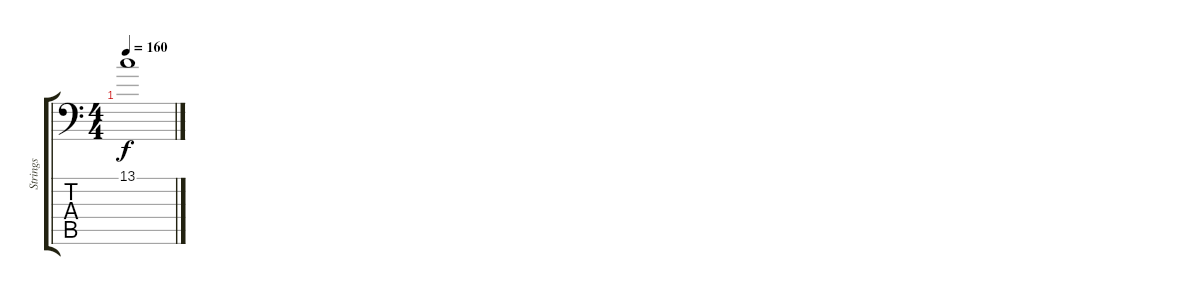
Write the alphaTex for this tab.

\track ("Strings" "Strings") {instrument stringensemble1}
\staff {score tabs}
\tuning (B3 Gb3 D3 A2 E2 A1) {hide}
\ts (4 4)
\tempo 160
\clef f4
\ks c
13.1{t}.1{dy f}
